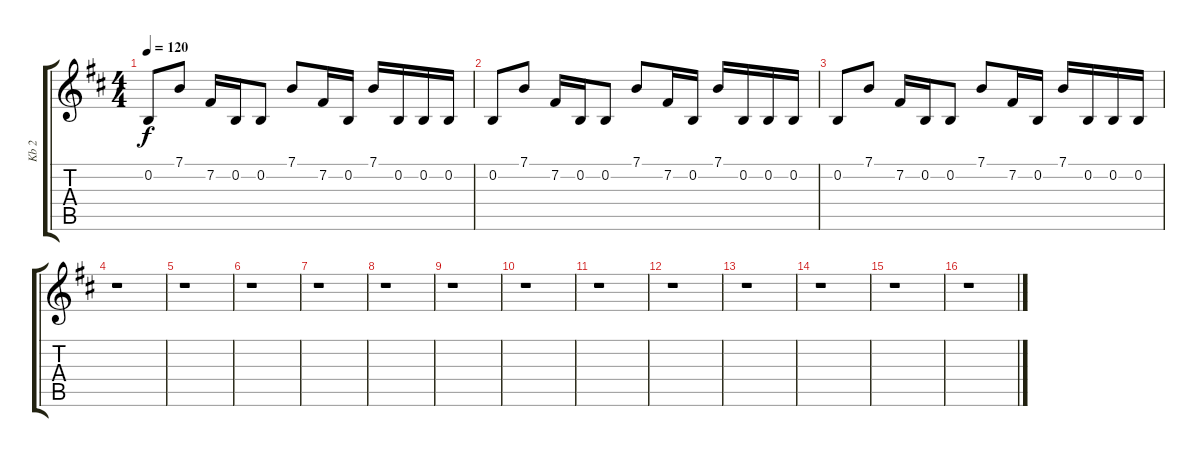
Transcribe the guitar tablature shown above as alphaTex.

\track ("Kb 2" "Kb 2") {instrument fx1rain}
\staff {score tabs}
\tuning (E4 B3 G3 D3 A2 E2) {hide}
\ts (4 4)
\tempo 120
\clef g2
\ks d
0.2.8{dy f} 7.1.8 7.2.16 0.2.16 0.2.8 7.1.8 7.2.16 0.2.16 7.1.16 0.2.16 0.2.16 0.2.16 |
0.2.8 7.1.8 7.2.16 0.2.16 0.2.8 7.1.8 7.2.16 0.2.16 7.1.16 0.2.16 0.2.16 0.2.16 |
0.2.8 7.1.8 7.2.16 0.2.16 0.2.8 7.1.8 7.2.16 0.2.16 7.1.16 0.2.16 0.2.16 0.2.16 |
r.1 |
r.1 |
r.1 |
r.1 |
r.1 |
r.1 |
r.1 |
r.1 |
r.1 |
r.1 |
r.1 |
r.1 |
r.1
